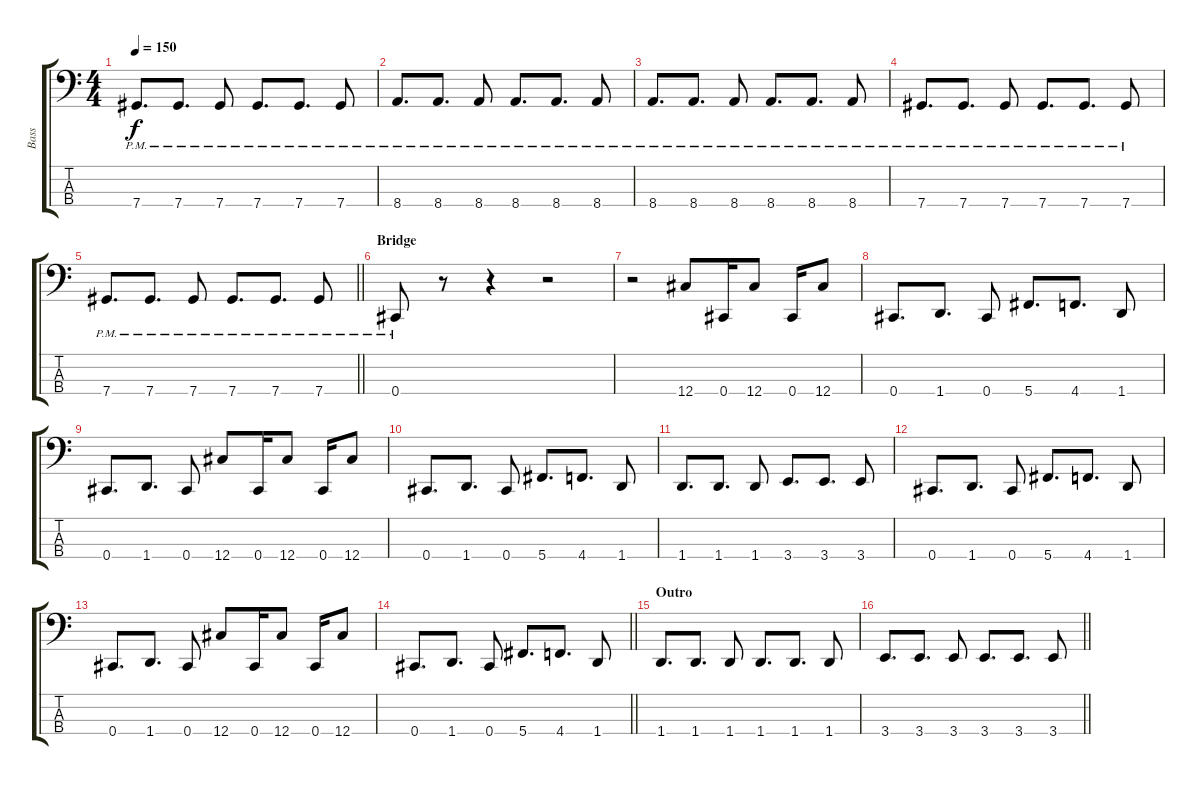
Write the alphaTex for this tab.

\track ("Bass" "Bass") {instrument electricbasspick}
\staff {score tabs}
\tuning (Gb2 Db2 Ab1 Db1) {hide}
\ts (4 4)
\tempo 150
\clef f4
\ks c
7.4{pm}.8{d dy f} 7.4{pm}.8{d} 7.4{pm}.8 7.4{pm}.8{d} 7.4{pm}.8{d} 7.4{pm}.8 |
8.4{pm}.8{d} 8.4{pm}.8{d} 8.4{pm}.8 8.4{pm}.8{d} 8.4{pm}.8{d} 8.4{pm}.8 |
8.4{pm}.8{d} 8.4{pm}.8{d} 8.4{pm}.8 8.4{pm}.8{d} 8.4{pm}.8{d} 8.4{pm}.8 |
7.4{pm}.8{d} 7.4{pm}.8{d} 7.4{pm}.8 7.4{pm}.8{d} 7.4{pm}.8{d} 7.4{pm}.8 |
\barLineRight lightlight
7.4{pm}.8{d} 7.4{pm}.8{d} 7.4{pm}.8 7.4{pm}.8{d} 7.4{pm}.8{d} 7.4{pm}.8 |
\section ("" "Bridge")
0.4{pm}.8 r.8 r.4 r.2 |
r.2 12.4.8 0.4.16 12.4.8 0.4.16 12.4.8 |
0.4.8{d} 1.4.8{d} 0.4.8 5.4.8{d} 4.4.8{d} 1.4.8 |
0.4.8{d} 1.4.8{d} 0.4.8 12.4.8 0.4.16 12.4.8 0.4.16 12.4.8 |
0.4.8{d} 1.4.8{d} 0.4.8 5.4.8{d} 4.4.8{d} 1.4.8 |
1.4.8{d} 1.4.8{d} 1.4.8 3.4.8{d} 3.4.8{d} 3.4.8 |
0.4.8{d} 1.4.8{d} 0.4.8 5.4.8{d} 4.4.8{d} 1.4.8 |
0.4.8{d} 1.4.8{d} 0.4.8 12.4.8 0.4.16 12.4.8 0.4.16 12.4.8 |
\barLineRight lightlight
0.4.8{d} 1.4.8{d} 0.4.8 5.4.8{d} 4.4.8{d} 1.4.8 |
\section ("" "Outro")
1.4.8{d} 1.4.8{d} 1.4.8 1.4.8{d} 1.4.8{d} 1.4.8 |
\barLineRight lightlight
3.4.8{d} 3.4.8{d} 3.4.8 3.4.8{d} 3.4.8{d} 3.4.8
